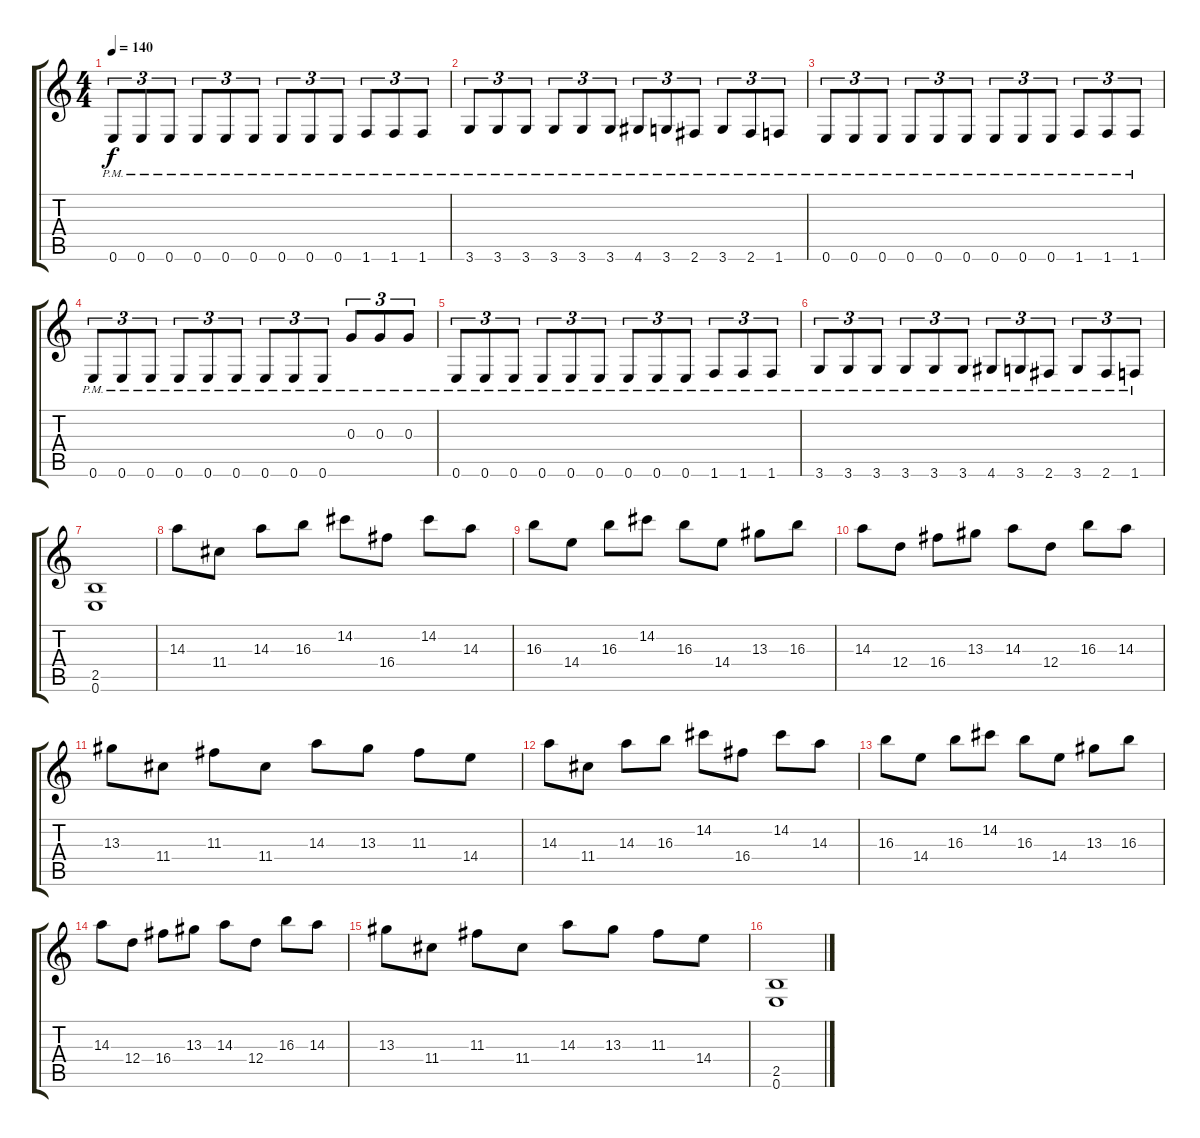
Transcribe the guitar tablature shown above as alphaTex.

\track "" {instrument overdrivenguitar}
\staff {score tabs}
\tuning (E4 B3 G3 D3 A2 E2) {hide}
\ts (4 4)
\tempo 140
\clef g2
\ks c
0.6{pm}.8{tu (3 2) dy f} 0.6{pm}.8{tu (3 2)} 0.6{pm}.8{tu (3 2)} 0.6{pm}.8{tu (3 2)} 0.6{pm}.8{tu (3 2)} 0.6{pm}.8{tu (3 2)} 0.6{pm}.8{tu (3 2)} 0.6{pm}.8{tu (3 2)} 0.6{pm}.8{tu (3 2)} 1.6{pm}.8{tu (3 2)} 1.6{pm}.8{tu (3 2)} 1.6{pm}.8{tu (3 2)} |
3.6{pm}.8{tu (3 2)} 3.6{pm}.8{tu (3 2)} 3.6{pm}.8{tu (3 2)} 3.6{pm}.8{tu (3 2)} 3.6{pm}.8{tu (3 2)} 3.6{pm}.8{tu (3 2)} 4.6{pm}.8{tu (3 2)} 3.6{pm}.8{tu (3 2)} 2.6{pm}.8{tu (3 2)} 3.6{pm}.8{tu (3 2)} 2.6{pm}.8{tu (3 2)} 1.6{pm}.8{tu (3 2)} |
0.6{pm}.8{tu (3 2)} 0.6{pm}.8{tu (3 2)} 0.6{pm}.8{tu (3 2)} 0.6{pm}.8{tu (3 2)} 0.6{pm}.8{tu (3 2)} 0.6{pm}.8{tu (3 2)} 0.6{pm}.8{tu (3 2)} 0.6{pm}.8{tu (3 2)} 0.6{pm}.8{tu (3 2)} 1.6{pm}.8{tu (3 2)} 1.6{pm}.8{tu (3 2)} 1.6{pm}.8{tu (3 2)} |
0.6{pm}.8{tu (3 2)} 0.6{pm}.8{tu (3 2)} 0.6{pm}.8{tu (3 2)} 0.6{pm}.8{tu (3 2)} 0.6{pm}.8{tu (3 2)} 0.6{pm}.8{tu (3 2)} 0.6{pm}.8{tu (3 2)} 0.6{pm}.8{tu (3 2)} 0.6{pm}.8{tu (3 2)} 0.3{pm}.8{tu (3 2)} 0.3{pm}.8{tu (3 2)} 0.3{pm}.8{tu (3 2)} |
0.6{pm}.8{tu (3 2)} 0.6{pm}.8{tu (3 2)} 0.6{pm}.8{tu (3 2)} 0.6{pm}.8{tu (3 2)} 0.6{pm}.8{tu (3 2)} 0.6{pm}.8{tu (3 2)} 0.6{pm}.8{tu (3 2)} 0.6{pm}.8{tu (3 2)} 0.6{pm}.8{tu (3 2)} 1.6{pm}.8{tu (3 2)} 1.6{pm}.8{tu (3 2)} 1.6{pm}.8{tu (3 2)} |
3.6{pm}.8{tu (3 2)} 3.6{pm}.8{tu (3 2)} 3.6{pm}.8{tu (3 2)} 3.6{pm}.8{tu (3 2)} 3.6{pm}.8{tu (3 2)} 3.6{pm}.8{tu (3 2)} 4.6{pm}.8{tu (3 2)} 3.6{pm}.8{tu (3 2)} 2.6{pm}.8{tu (3 2)} 3.6{pm}.8{tu (3 2)} 2.6{pm}.8{tu (3 2)} 1.6{pm}.8{tu (3 2)} |
(2.5 0.6).1 |
14.3.8 11.4.8 14.3.8 16.3.8 14.2.8 16.4.8 14.2.8 14.3.8 |
16.3.8 14.4.8 16.3.8 14.2.8 16.3.8 14.4.8 13.3.8 16.3.8 |
14.3.8 12.4.8 16.4.8 13.3.8 14.3.8 12.4.8 16.3.8 14.3.8 |
13.3.8 11.4.8 11.3.8 11.4.8 14.3.8 13.3.8 11.3.8 14.4.8 |
14.3.8 11.4.8 14.3.8 16.3.8 14.2.8 16.4.8 14.2.8 14.3.8 |
16.3.8 14.4.8 16.3.8 14.2.8 16.3.8 14.4.8 13.3.8 16.3.8 |
14.3.8 12.4.8 16.4.8 13.3.8 14.3.8 12.4.8 16.3.8 14.3.8 |
13.3.8 11.4.8 11.3.8 11.4.8 14.3.8 13.3.8 11.3.8 14.4.8 |
(2.5 0.6).1
